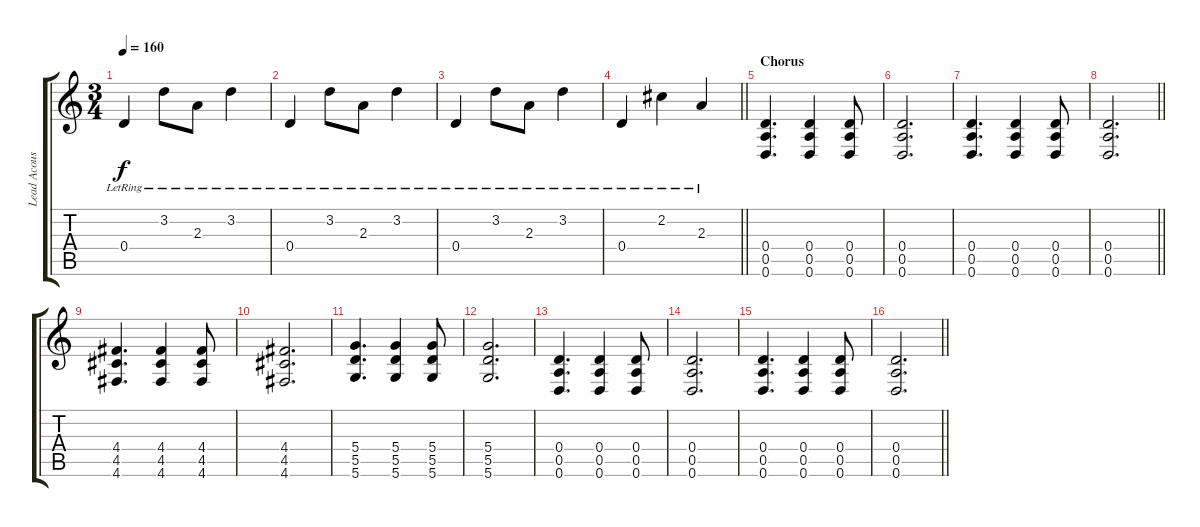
\track ("Lead Acoustic/Rhythm Distortion Guitar" "Lead Acous") {instrument acousticguitarsteel}
\staff {score tabs}
\tuning (E4 B3 G3 D3 A2 D2) {hide}
\ts (3 4)
\tempo 160
\clef g2
\ks c
0.4{lr}.4{dy f} 3.2{lr}.8 2.3{lr}.8 3.2{lr}.4 |
0.4{lr}.4 3.2{lr}.8 2.3{lr}.8 3.2{lr}.4 |
0.4{lr}.4 3.2{lr}.8 2.3{lr}.8 3.2{lr}.4 |
\barLineRight lightlight
0.4{lr}.4 2.2{lr}.4 2.3{lr}.4 |
\section ("" "Chorus")
(0.4 0.5 0.6).4{d instrument distortionguitar} (0.4 0.5 0.6).4 (0.4 0.5 0.6).8 |
(0.4 0.5 0.6).2{d} |
(0.4 0.5 0.6).4{d} (0.4 0.5 0.6).4 (0.4 0.5 0.6).8 |
\barLineRight lightlight
(0.4 0.5 0.6).2{d} |
(4.4 4.5 4.6).4{d} (4.4 4.5 4.6).4 (4.4 4.5 4.6).8 |
(4.4 4.5 4.6).2{d} |
(5.4 5.5 5.6).4{d} (5.4 5.5 5.6).4 (5.4 5.5 5.6).8 |
(5.4 5.5 5.6).2{d} |
(0.4 0.5 0.6).4{d} (0.4 0.5 0.6).4 (0.4 0.5 0.6).8 |
(0.4 0.5 0.6).2{d} |
(0.4 0.5 0.6).4{d} (0.4 0.5 0.6).4 (0.4 0.5 0.6).8 |
\barLineRight lightlight
(0.4 0.5 0.6).2{d}
